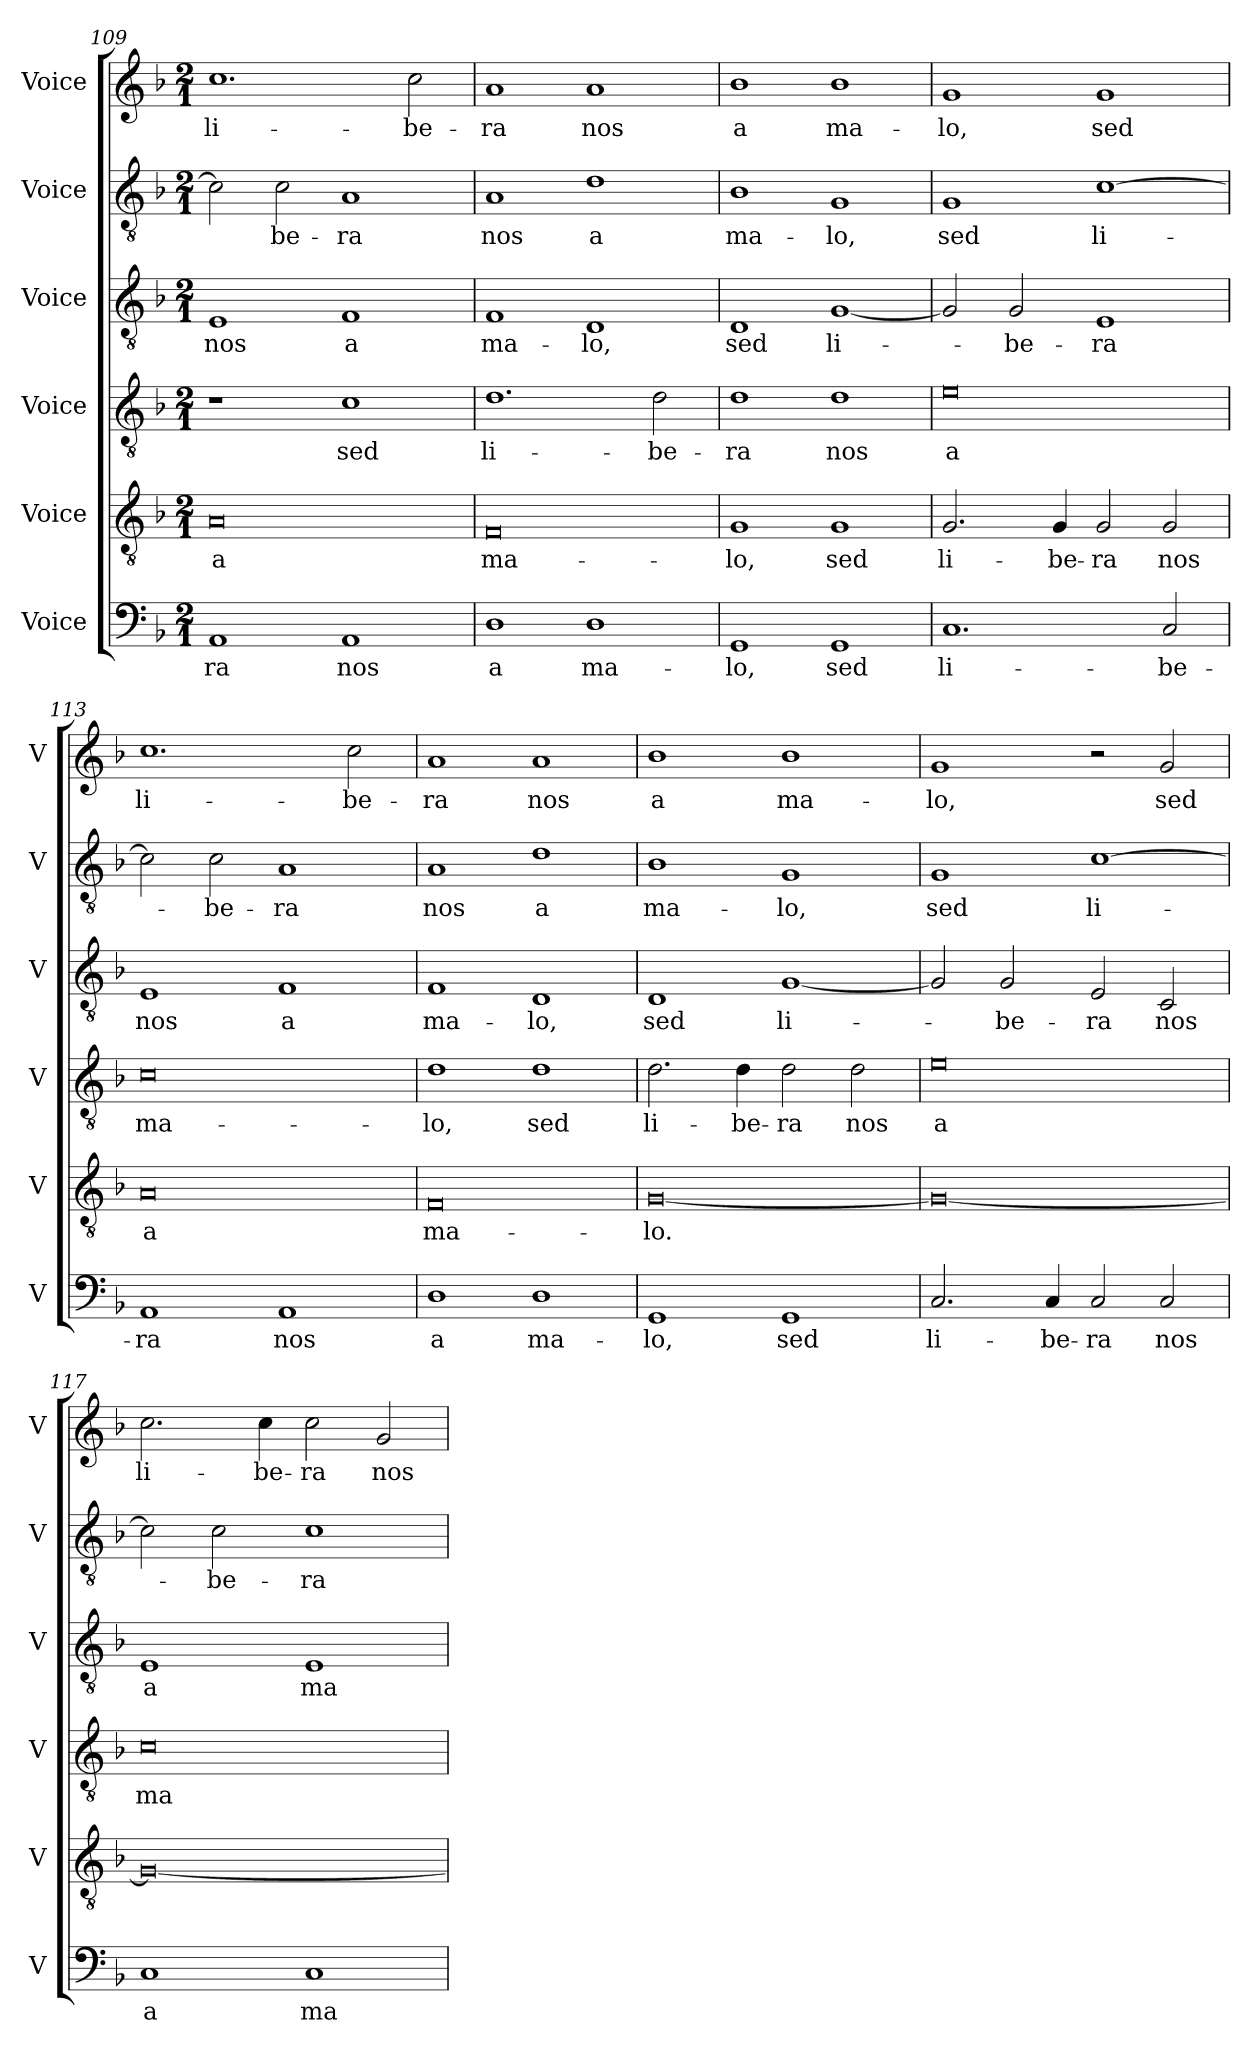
**kern	**text	**kern	**text	**kern	**text	**kern	**text	**kern	**text	**kern	**text
*part6	*part6	*part5	*part5	*part4	*part4	*part3	*part3	*part2	*part2	*part1	*part1
*staff6	*staff6	*staff5	*staff5	*staff4	*staff4	*staff3	*staff3	*staff2	*staff2	*staff1	*staff1
*I"Voice	*	*I"Voice	*	*I"Voice	*	*I"Voice	*	*I"Voice	*	*I"Voice	*
*I'V	*	*I'V	*	*I'V	*	*I'V	*	*I'V	*	*I'V	*
*clefF4	*	*clefGv2	*	*clefGv2	*	*clefGv2	*	*clefGv2	*	*clefG2	*
*k[b-]	*	*k[b-]	*	*k[b-]	*	*k[b-]	*	*k[b-]	*	*k[b-]	*
*M2/1	*	*M2/1	*	*M2/1	*	*M2/1	*	*M2/1	*	*M2/1	*
=109	=109	=109	=109	=109	=109	=109	=109	=109	=109	=109	=109
!	!LO:LY:b	!	!LO:LY:b	!	!	!	!LO:LY:b	!	!	!	!LO:LY:b
1AA	-ra	0A	a	1r	.	1E	nos	2c\]	.	1.cc	li-
!	!	!	!	!	!	!	!	!	!LO:LY:b	!	!
.	.	.	.	.	.	.	.	2c\	-be-	.	.
!	!LO:LY:b	!	!	!	!LO:LY:b	!	!LO:LY:b	!	!LO:LY:b	!	!
1AA	nos	.	.	1c	sed	1F	a	1A	-ra	.	.
!	!	!	!	!	!	!	!	!	!	!	!LO:LY:b
.	.	.	.	.	.	.	.	.	.	2cc\	-be-
=110	=110	=110	=110	=110	=110	=110	=110	=110	=110	=110	=110
!	!LO:LY:b	!	!LO:LY:b	!	!LO:LY:b	!	!LO:LY:b	!	!LO:LY:b	!	!LO:LY:b
1D	a	0F	ma-	1.d	li-	1F	ma-	1A	nos	1a	-ra
!	!LO:LY:b	!	!	!	!	!	!LO:LY:b	!	!LO:LY:b	!	!LO:LY:b
1D	ma-	.	.	.	.	1D	-lo,	1d	a	1a	nos
!	!	!	!	!	!LO:LY:b	!	!	!	!	!	!
.	.	.	.	2d\	-be-	.	.	.	.	.	.
!!LO:LB:g=z
=111	=111	=111	=111	=111	=111	=111	=111	=111	=111	=111	=111
!	!LO:LY:b	!	!LO:LY:b	!	!LO:LY:b	!	!LO:LY:b	!	!LO:LY:b	!	!LO:LY:b
1GG	-lo,	1G	-lo,	1d	-ra	1D	sed	1B-	ma-	1b-	a
!	!LO:LY:b	!	!LO:LY:b	!	!LO:LY:b	!	!LO:LY:b	!	!LO:LY:b	!	!LO:LY:b
1GG	sed	1G	sed	1d	nos	[1G	li-	1G	-lo,	1b-	ma-
=112	=112	=112	=112	=112	=112	=112	=112	=112	=112	=112	=112
!	!LO:LY:b	!	!LO:LY:b	!	!LO:LY:b	!	!	!	!LO:LY:b	!	!LO:LY:b
1.C	li-	2.G/	li-	0e	a	2G/]	.	1G	sed	1g	-lo,
!	!	!	!	!	!	!	!LO:LY:b	!	!	!	!
.	.	.	.	.	.	2G/	-be-	.	.	.	.
!	!	!	!LO:LY:b	!	!	!	!	!	!	!	!
.	.	4G/	-be-	.	.	.	.	.	.	.	.
!	!	!	!LO:LY:b	!	!	!	!LO:LY:b	!	!LO:LY:b	!	!LO:LY:b
.	.	2G/	-ra	.	.	1E	-ra	[1c	li-	1g	sed
!	!LO:LY:b	!	!LO:LY:b	!	!	!	!	!	!	!	!
2C/	-be-	2G/	nos	.	.	.	.	.	.	.	.
=113	=113	=113	=113	=113	=113	=113	=113	=113	=113	=113	=113
!	!LO:LY:b	!	!LO:LY:b	!	!LO:LY:b	!	!LO:LY:b	!	!	!	!LO:LY:b
1AA	-ra	0A	a	0c	ma-	1E	nos	2c\]	.	1.cc	li-
!	!	!	!	!	!	!	!	!	!LO:LY:b	!	!
.	.	.	.	.	.	.	.	2c\	-be-	.	.
!	!LO:LY:b	!	!	!	!	!	!LO:LY:b	!	!LO:LY:b	!	!
1AA	nos	.	.	.	.	1F	a	1A	-ra	.	.
!	!	!	!	!	!	!	!	!	!	!	!LO:LY:b
.	.	.	.	.	.	.	.	.	.	2cc\	-be-
=114	=114	=114	=114	=114	=114	=114	=114	=114	=114	=114	=114
!	!LO:LY:b	!	!LO:LY:b	!	!LO:LY:b	!	!LO:LY:b	!	!LO:LY:b	!	!LO:LY:b
1D	a	0F	ma-	1d	-lo,	1F	ma-	1A	nos	1a	-ra
!	!LO:LY:b	!	!	!	!LO:LY:b	!	!LO:LY:b	!	!LO:LY:b	!	!LO:LY:b
1D	ma-	.	.	1d	sed	1D	-lo,	1d	a	1a	nos
!!LO:PB:g=z
=115	=115	=115	=115	=115	=115	=115	=115	=115	=115	=115	=115
!	!LO:LY:b	!	!LO:LY:b	!	!LO:LY:b	!	!LO:LY:b	!	!LO:LY:b	!	!LO:LY:b
1GG	-lo,	[0G	-lo.	2.d\	li-	1D	sed	1B-	ma-	1b-	a
!	!	!	!	!	!LO:LY:b	!	!	!	!	!	!
.	.	.	.	4d\	-be-	.	.	.	.	.	.
!	!LO:LY:b	!	!	!	!LO:LY:b	!	!LO:LY:b	!	!LO:LY:b	!	!LO:LY:b
1GG	sed	.	.	2d\	-ra	[1G	li-	1G	-lo,	1b-	ma-
!	!	!	!	!	!LO:LY:b	!	!	!	!	!	!
.	.	.	.	2d\	nos	.	.	.	.	.	.
=116	=116	=116	=116	=116	=116	=116	=116	=116	=116	=116	=116
!	!LO:LY:b	!	!	!	!LO:LY:b	!	!	!	!LO:LY:b	!	!LO:LY:b
2.C/	li-	0G_	.	0e	a	2G/]	.	1G	sed	1g	-lo,
!	!	!	!	!	!	!	!LO:LY:b	!	!	!	!
.	.	.	.	.	.	2G/	-be-	.	.	.	.
!	!LO:LY:b	!	!	!	!	!	!	!	!	!	!
4C/	-be-	.	.	.	.	.	.	.	.	.	.
!	!LO:LY:b	!	!	!	!	!	!LO:LY:b	!	!LO:LY:b	!	!
2C/	-ra	.	.	.	.	2E/	-ra	[1c	li-	2r	.
!	!LO:LY:b	!	!	!	!	!	!LO:LY:b	!	!	!	!LO:LY:b
2C/	nos	.	.	.	.	2C/	nos	.	.	2g/	sed
=117	=117	=117	=117	=117	=117	=117	=117	=117	=117	=117	=117
!	!LO:LY:b	!	!	!	!LO:LY:b	!	!LO:LY:b	!	!	!	!LO:LY:b
1C	a	0G_	.	0c	ma-	1E	a	2c\]	.	2.cc\	li-
!	!	!	!	!	!	!	!	!	!LO:LY:b	!	!
.	.	.	.	.	.	.	.	2c\	-be-	.	.
!	!	!	!	!	!	!	!	!	!	!	!LO:LY:b
.	.	.	.	.	.	.	.	.	.	4cc\	-be-
!	!LO:LY:b	!	!	!	!	!	!LO:LY:b	!	!LO:LY:b	!	!LO:LY:b
1C	ma-	.	.	.	.	1E	ma-	1c	-ra	2cc\	-ra
!	!	!	!	!	!	!	!	!	!	!	!LO:LY:b
.	.	.	.	.	.	.	.	.	.	2g/	nos
=	=	=	=	=	=	=	=	=	=	=	=
*-	*-	*-	*-	*-	*-	*-	*-	*-	*-	*-	*-
